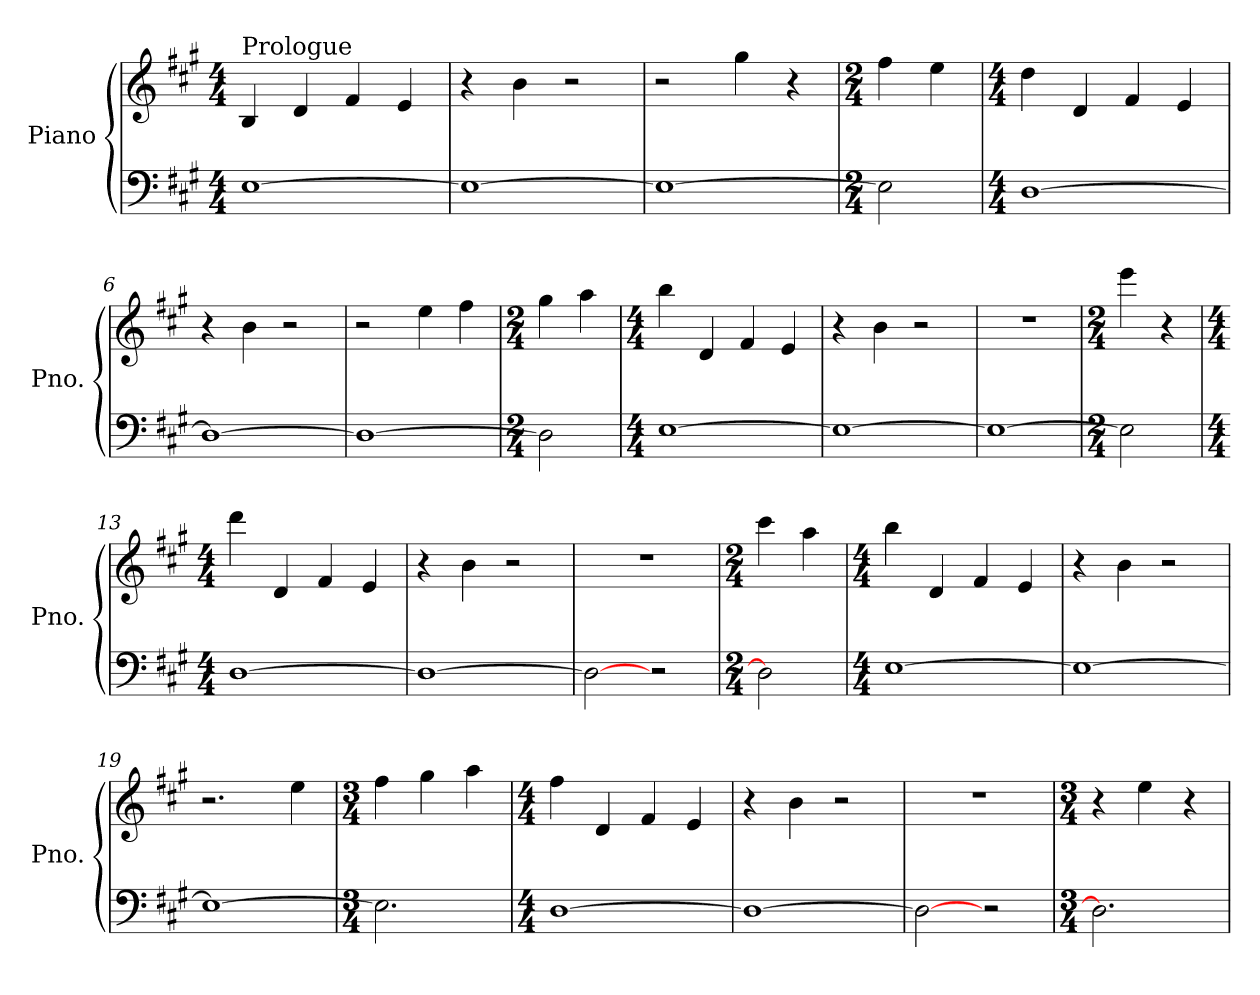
**kern	**kern
*part1	*part1
*staff2	*staff1
*I"Piano	*
*I'Pno.	*
*clefF4	*clefG2
*k[f#c#g#]	*k[f#c#g#]
*M4/4	*M4/4
*MM105	*MM105
=1	=1
!	!LO:TX:a:t=Prologue
[1E	4B/
.	4d/
.	4f#/
.	4e/
=2	=2
1E_	4r
.	4b\
.	2r
=3	=3
1E_	2r
.	4gg#\
.	4r
=4	=4
*M2/4	*M2/4
2E\]	4ff#\
.	4ee\
=5	=5
*M4/4	*M4/4
[1D	4dd\
.	4d/
.	4f#/
.	4e/
=6	=6
1D_	4r
.	4b\
.	2r
=7	=7
1D_	2r
.	4ee\
.	4ff#\
=8	=8
*M2/4	*M2/4
2D\]	4gg#\
.	4aa\
=9	=9
*M4/4	*M4/4
[1E	4bb\
.	4d/
.	4f#/
.	4e/
=10	=10
1E_	4r
.	4b\
.	2r
!!LO:LB:g=z
=11	=11
1E_	1r
=12	=12
*M2/4	*M2/4
2E\]	4eee\
.	4r
=13	=13
*M4/4	*M4/4
[1D	4ddd\
.	4d/
.	4f#/
.	4e/
=14	=14
1D_	4r
.	4b\
.	2r
=15	=15
2D\_	1r
2r	.
=16	=16
*M2/4	*M2/4
2D\]	4ccc#\
.	4aa\
=17	=17
*M4/4	*M4/4
[1E	4bb\
.	4d/
.	4f#/
.	4e/
=18	=18
1E_	4r
.	4b\
.	2r
=19	=19
1E_	2.r
.	4ee\
=20	=20
*M3/4	*M3/4
2.E\]	4ff#\
.	4gg#\
.	4aa\
!!LO:LB:g=z
=21	=21
*M4/4	*M4/4
[1D	4ff#\
.	4d/
.	4f#/
.	4e/
=22	=22
1D_	4r
.	4b\
.	2r
=23	=23
2D\_	1r
2r	.
=24	=24
*M3/4	*M3/4
2.D\]	4r
.	4ee\
.	4r
=	=
*-	*-
